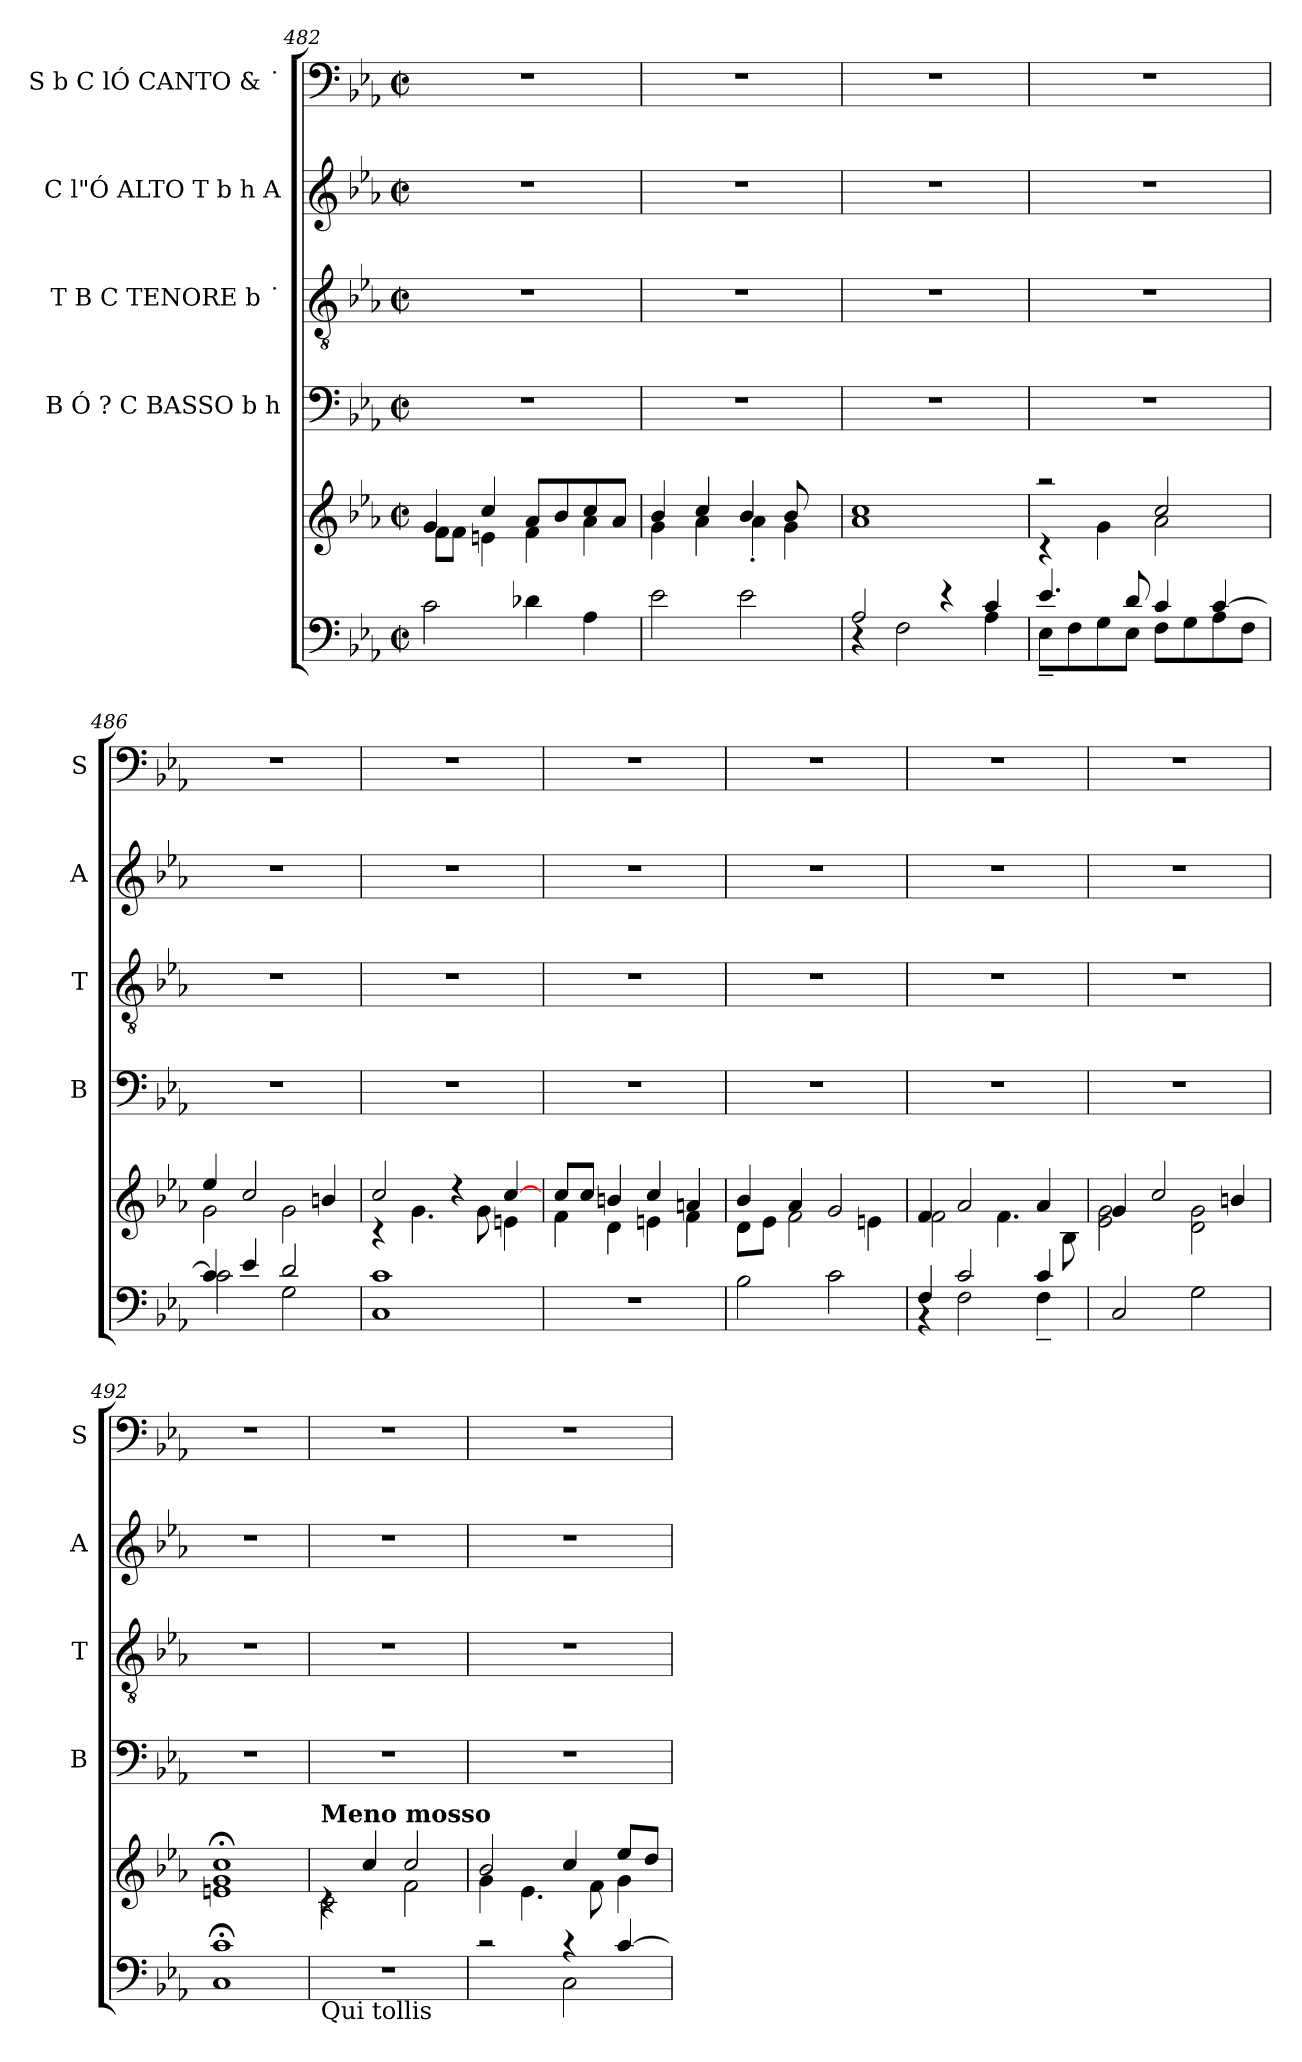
**kern	**kern	**kern	**kern	**kern	**kern
*part6	*part5	*part4	*part3	*part2	*part1
*staff6	*staff5	*staff4	*staff3	*staff2	*staff1
*	*	*I"B Ó ? C BASSO b h	*I"T B C TENORE b ˙	*I"C l"Ó ALTO T b h A	*I"S b C lÓ CANTO & ˙
*	*	*I'B	*I'T	*I'A	*I'S
*clefF4	*clefG2	*clefF4	*clefGv2	*clefG2	*clefF4
*k[b-e-a-]	*k[b-e-a-]	*k[b-e-a-]	*k[b-e-a-]	*k[b-e-a-]	*k[b-e-a-]
*E-:	*E-:	*E-:	*E-:	*E-:	*E-:
*M2/2	*M2/2	*M2/2	*M2/2	*M2/2	*M2/2
*met(c|)	*met(c|)	*met(c|)	*met(c|)	*met(c|)	*met(c|)
=482	=482	=482	=482	=482	=482
*	*^	*	*	*	*
2c\	4g/	8f\L	1r	1r	1r	1r
.	.	8f\J	.	.	.	.
.	4cc/	4en\	.	.	.	.
4d-X\	8a-/L	4f\	.	.	.	.
.	8b-/	.	.	.	.	.
4A-\	8cc/	4a-\	.	.	.	.
.	8a-/J	.	.	.	.	.
=483	=483	=483	=483	=483	=483	=483
2e-\	4b-/	4g\	1r	1r	1r	1r
.	4cc/	4a-\	.	.	.	.
2e-\	4b-/	4a-'<\	.	.	.	.
.	8b-/	4g\	.	.	.	.
.	8ryy	.	.	.	.	.
*	*v	*v	*	*	*	*
!!LO:LB:g=z
=484	=484	=484	=484	=484	=484
*^	*	*	*	*	*
2A-/	4rC	1a- 1cc	1r	1r	1r	1r
.	2F\	.	.	.	.	.
4rd	.	.	.	.	.	.
4c/	4A-\	.	.	.	.	.
=485	=485	=485	=485	=485	=485	=485
*	*	*^	*	*	*	*
4.e-/	8E-~<\L	2raa	4rc	1r	1r	1r	1r
.	8F\	.	.	.	.	.	.
.	8G\	.	4g\	.	.	.	.
8d/	8E-\J	.	.	.	.	.	.
4c/	8F\L	2cc/	2a-\	.	.	.	.
.	8G\	.	.	.	.	.	.
[>4c/	8A-\	.	.	.	.	.	.
.	8F\J	.	.	.	.	.	.
=486	=486	=486	=486	=486	=486	=486	=486
4c/]	2c\	4ee-/	2g\	1r	1r	1r	1r
4e-/	.	2cc/	.	.	.	.	.
2d/	2G\	.	2g\	.	.	.	.
.	.	4bn/	.	.	.	.	.
*v	*v	*	*	*	*	*	*
=487	=487	=487	=487	=487	=487	=487
1C 1c	2cc/	4rc	1r	1r	1r	1r
.	.	4.g\	.	.	.	.
.	4rdd	.	.	.	.	.
.	.	8g\	.	.	.	.
.	[>4cc/	4en\	.	.	.	.
=488	=488	=488	=488	=488	=488	=488
1r	4f\	8cc/L	1r	1r	1r	1r
.	.	8cc/J	.	.	.	.
.	4bn/	4d\	.	.	.	.
.	4cc/	4en\	.	.	.	.
.	4an/	4f\	.	.	.	.
!!LO:LB:g=z
=489	=489	=489	=489	=489	=489	=489
2B-\	4b-/	8d\L	1r	1r	1r	1r
.	.	8e-\J	.	.	.	.
.	4a-/	2f\	.	.	.	.
2c\	2g/	.	.	.	.	.
.	.	4en\	.	.	.	.
=490	=490	=490	=490	=490	=490	=490
*^	*	*	*	*	*	*
4F/	4rAA	4f/	2f\	1r	1r	1r	1r
2c/	2F\	2a-/	.	.	.	.	.
.	.	.	4.f\	.	.	.	.
4c/	4F~<\	4a-/	.	.	.	.	.
.	.	.	8B-\	.	.	.	.
*v	*v	*	*	*	*	*	*
=491	=491	=491	=491	=491	=491	=491
2C/	4g/	2e-\ 2g\	1r	1r	1r	1r
.	2cc/	.	.	.	.	.
2G\	.	2d\ 2g\	.	.	.	.
.	4bn/	.	.	.	.	.
*	*v	*v	*	*	*	*
=492	=492	=492	=492	=492	=492
1C;< 1c;<	1en; 1g; 1cc;	1r	1r	1r	1r
=493	=493	=493	=493	=493	=493
*	*^	*	*	*	*
!	!LO:TX:a:B:t=Meno mosso	!	!	!	!	!
!LO:TX:b:t=Qui tollis	!	!	!	!	!	!
1r	2c\	4rc	1r	1r	1r	1r
.	.	4cc/	.	.	.	.
.	2cc/	2f\	.	.	.	.
!!LO:LB:g=z
=494	=494	=494	=494	=494	=494	=494
*^	*	*	*	*	*	*
2rc	2ryy	2b-/	4g\	1r	1r	1r	1r
.	.	.	4.e-\	.	.	.	.
4rc	2C\	4cc/	.	.	.	.	.
.	.	.	8f\	.	.	.	.
[>4c/	.	8ee-/L	4g\	.	.	.	.
.	.	8dd/J	.	.	.	.	.
*v	*v	*	*	*	*	*	*
*	*v	*v	*	*	*	*
=	=	=	=	=	=
*-	*-	*-	*-	*-	*-
